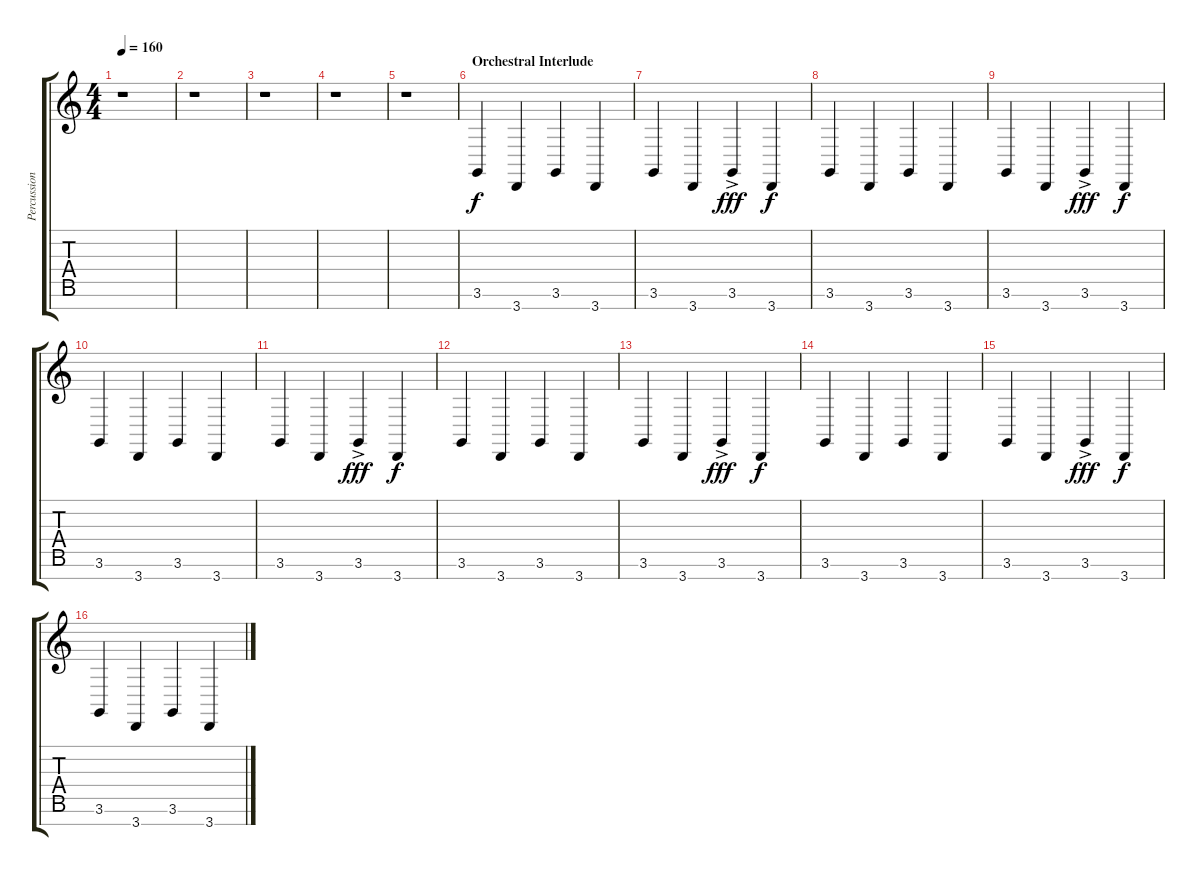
\track ("Percussion Section" "Percussion") {instrument timpani}
\staff {score tabs}
\tuning (E4 B3 G3 D3 A2 E2 B1) {hide}
\ts (4 4)
\tempo 160
\clef g2
\ks c
r.1{dy fff} |
r.1 |
r.1 |
r.1 |
r.1 |
\section ("" "Orchestral Interlude")
3.6.4{dy f} 3.7.4 3.6.4 3.7.4 |
3.6.4 3.7.4 3.6{ac}.4{dy fff} 3.7.4{dy f} |
3.6.4 3.7.4 3.6.4 3.7.4 |
3.6.4 3.7.4 3.6{ac}.4{dy fff} 3.7.4{dy f} |
3.6.4 3.7.4 3.6.4 3.7.4 |
3.6.4 3.7.4 3.6{ac}.4{dy fff} 3.7.4{dy f} |
3.6.4 3.7.4 3.6.4 3.7.4 |
3.6.4 3.7.4 3.6{ac}.4{dy fff} 3.7.4{dy f} |
3.6.4 3.7.4 3.6.4 3.7.4 |
3.6.4 3.7.4 3.6{ac}.4{dy fff} 3.7.4{dy f} |
3.6.4 3.7.4 3.6.4 3.7.4
